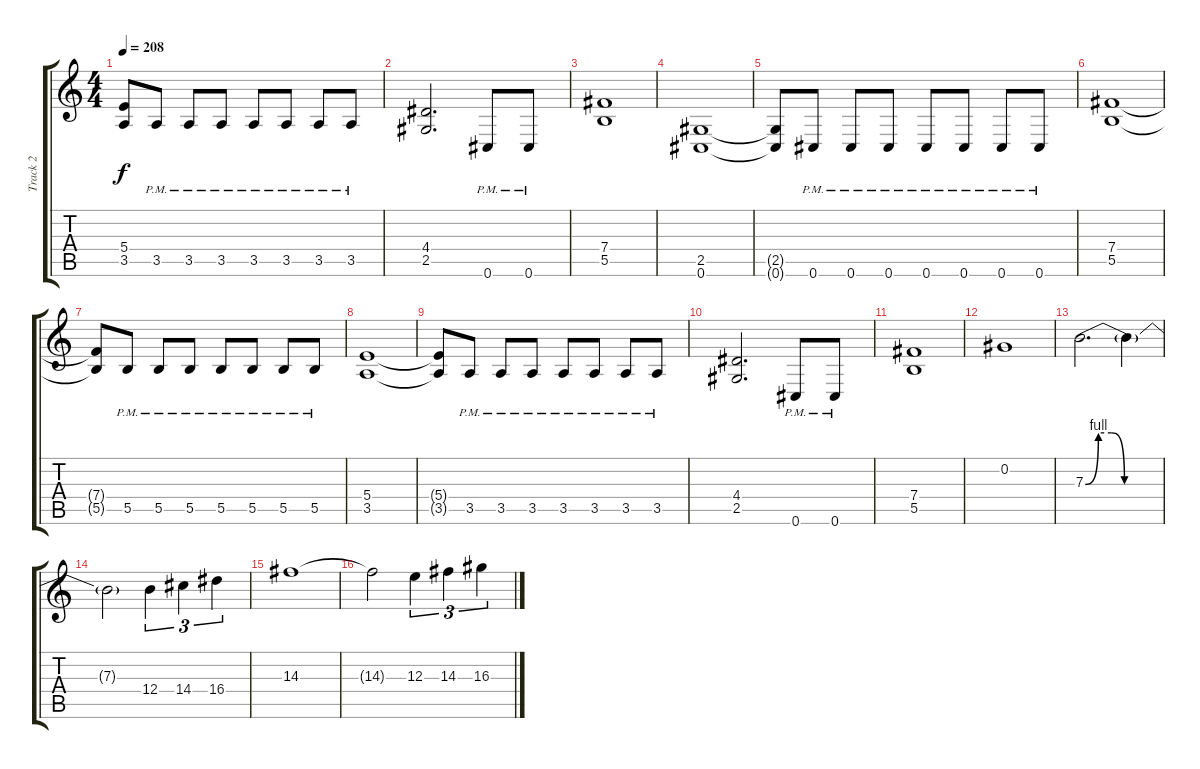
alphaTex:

\track ("Track 2" "Track 2") {instrument distortionguitar}
\staff {score tabs}
\tuning (Db4 Ab3 E3 B2 Gb2 Db2) {hide}
\ts (4 4)
\tempo 208
\clef g2
\ks c
(5.4{t} 3.5{t}).8{dy f} 3.5{pm}.8 3.5{pm}.8 3.5{pm}.8 3.5{pm}.8 3.5{pm}.8 3.5{pm}.8 3.5{pm}.8 |
(4.4 2.5).2{d} 0.6{pm}.8 0.6{pm}.8 |
(7.4 5.5).1 |
(2.5 0.6).1 |
(2.5{t} 0.6{t}).8 0.6{pm}.8 0.6{pm}.8 0.6{pm}.8 0.6{pm}.8 0.6{pm}.8 0.6{pm}.8 0.6{pm}.8 |
(7.4 5.5).1 |
(7.4{t} 5.5{t}).8 5.5{pm}.8 5.5{pm}.8 5.5{pm}.8 5.5{pm}.8 5.5{pm}.8 5.5{pm}.8 5.5{pm}.8 |
(5.4 3.5).1 |
(5.4{t} 3.5{t}).8 3.5{pm}.8 3.5{pm}.8 3.5{pm}.8 3.5{pm}.8 3.5{pm}.8 3.5{pm}.8 3.5{pm}.8 |
(4.4 2.5).2{d} 0.6{pm}.8 0.6{pm}.8 |
(7.4 5.5).1 |
0.2.1 |
7.3{be (custom 0 0 10 4 20 4 30 0 60 0)}.2{d} 7.3{t}.4 |
7.3{t}.2 12.4.4{tu (3 2)} 14.4.4{tu (3 2)} 16.4.4{tu (3 2)} |
14.3.1 |
14.3{t}.2 12.3.4{tu (3 2)} 14.3.4{tu (3 2)} 16.3.4{tu (3 2)}
